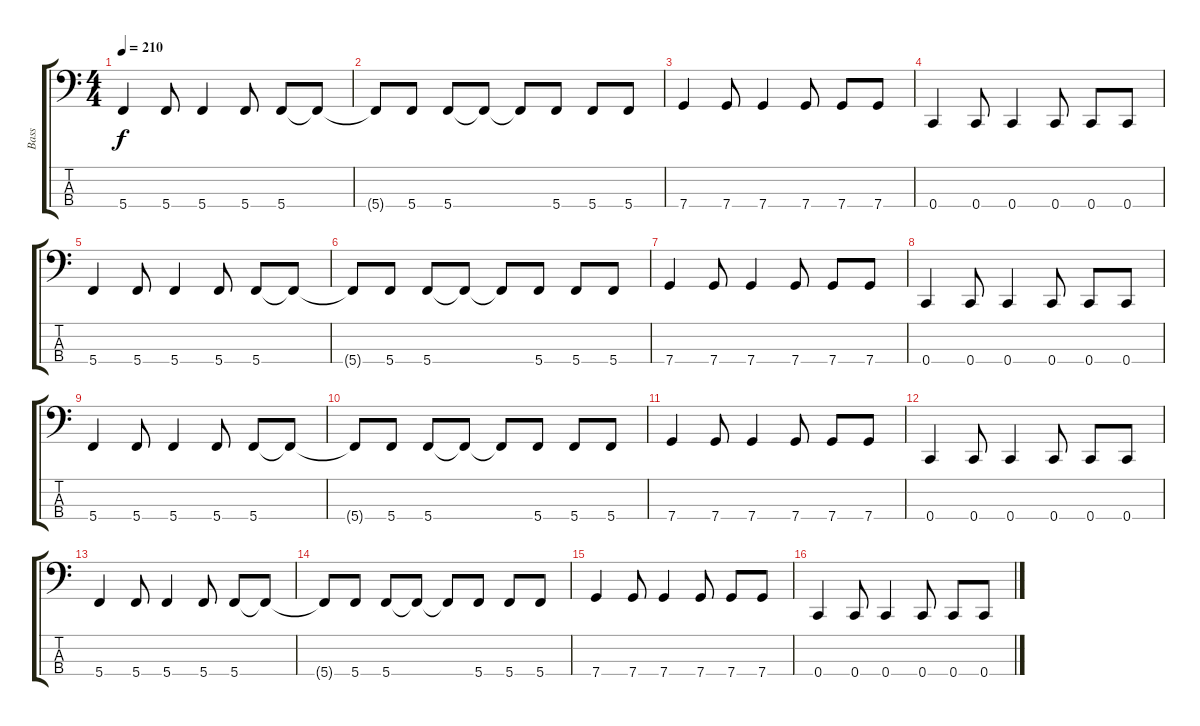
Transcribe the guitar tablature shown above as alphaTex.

\track ("Bass" "Bass") {instrument electricbassfinger}
\staff {score tabs}
\tuning (F2 C2 G1 C1) {hide}
\ts (4 4)
\tempo 210
\clef f4
\ks c
5.4.4{dy f} 5.4.8 5.4.4 5.4.8 5.4.8 5.4{t}.8 |
5.4{t}.8 5.4.8 5.4.8 5.4{t}.8 5.4{t}.8 5.4.8 5.4.8 5.4.8 |
7.4.4 7.4.8 7.4.4 7.4.8 7.4.8 7.4.8 |
0.4.4 0.4.8 0.4.4 0.4.8 0.4.8 0.4.8 |
5.4.4 5.4.8 5.4.4 5.4.8 5.4.8 5.4{t}.8 |
5.4{t}.8 5.4.8 5.4.8 5.4{t}.8 5.4{t}.8 5.4.8 5.4.8 5.4.8 |
7.4.4 7.4.8 7.4.4 7.4.8 7.4.8 7.4.8 |
0.4.4 0.4.8 0.4.4 0.4.8 0.4.8 0.4.8 |
5.4.4 5.4.8 5.4.4 5.4.8 5.4.8 5.4{t}.8 |
5.4{t}.8 5.4.8 5.4.8 5.4{t}.8 5.4{t}.8 5.4.8 5.4.8 5.4.8 |
7.4.4 7.4.8 7.4.4 7.4.8 7.4.8 7.4.8 |
0.4.4 0.4.8 0.4.4 0.4.8 0.4.8 0.4.8 |
5.4.4 5.4.8 5.4.4 5.4.8 5.4.8 5.4{t}.8 |
5.4{t}.8 5.4.8 5.4.8 5.4{t}.8 5.4{t}.8 5.4.8 5.4.8 5.4.8 |
7.4.4 7.4.8 7.4.4 7.4.8 7.4.8 7.4.8 |
0.4.4 0.4.8 0.4.4 0.4.8 0.4.8 0.4.8
